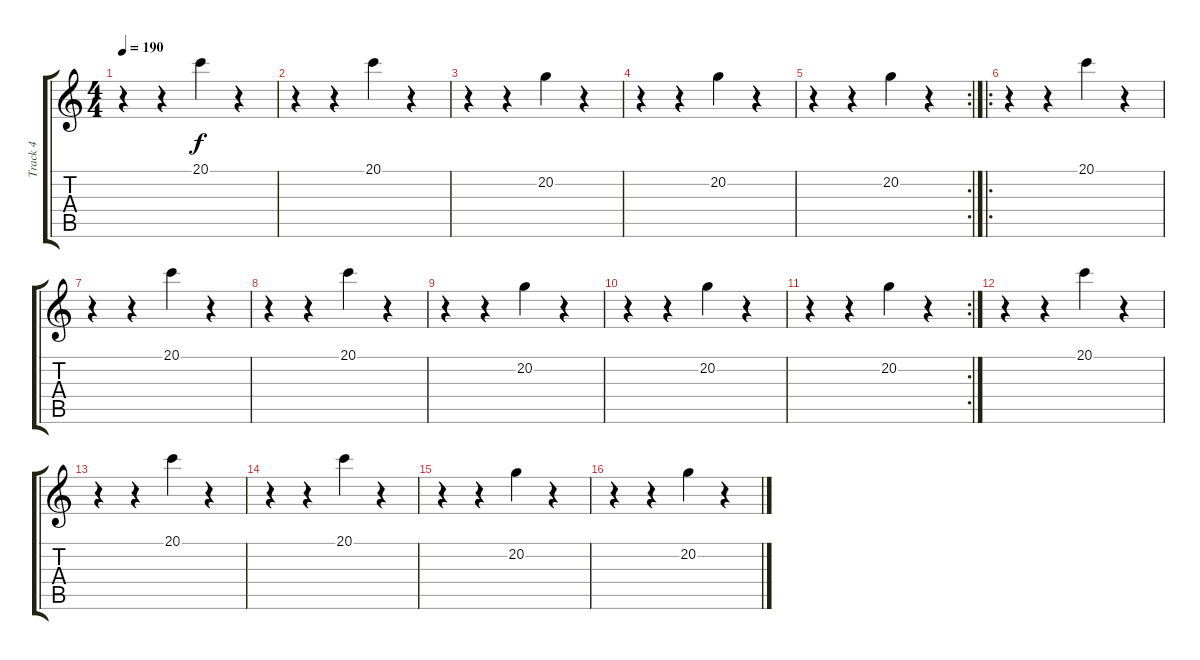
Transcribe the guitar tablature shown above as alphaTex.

\track ("Track 4" "Track 4") {instrument fx8scifi}
\staff {score tabs}
\tuning (E4 B3 G3 D3 A2 E2) {hide}
\ts (4 4)
\tempo 190
\clef g2
\ks c
r.4{dy f} r.4 20.1.4 r.4 |
r.4 r.4 20.1.4 r.4 |
r.4 r.4 20.2.4 r.4 |
r.4 r.4 20.2.4 r.4 |
\rc 2
r.4 r.4 20.2.4 r.4 |
\ro
r.4 r.4 20.1.4 r.4 |
r.4 r.4 20.1.4 r.4 |
r.4 r.4 20.1.4 r.4 |
r.4 r.4 20.2.4 r.4 |
r.4 r.4 20.2.4 r.4 |
\rc 2
r.4 r.4 20.2.4 r.4 |
r.4 r.4 20.1.4 r.4 |
r.4 r.4 20.1.4 r.4 |
r.4 r.4 20.1.4 r.4 |
r.4 r.4 20.2.4 r.4 |
r.4 r.4 20.2.4 r.4
